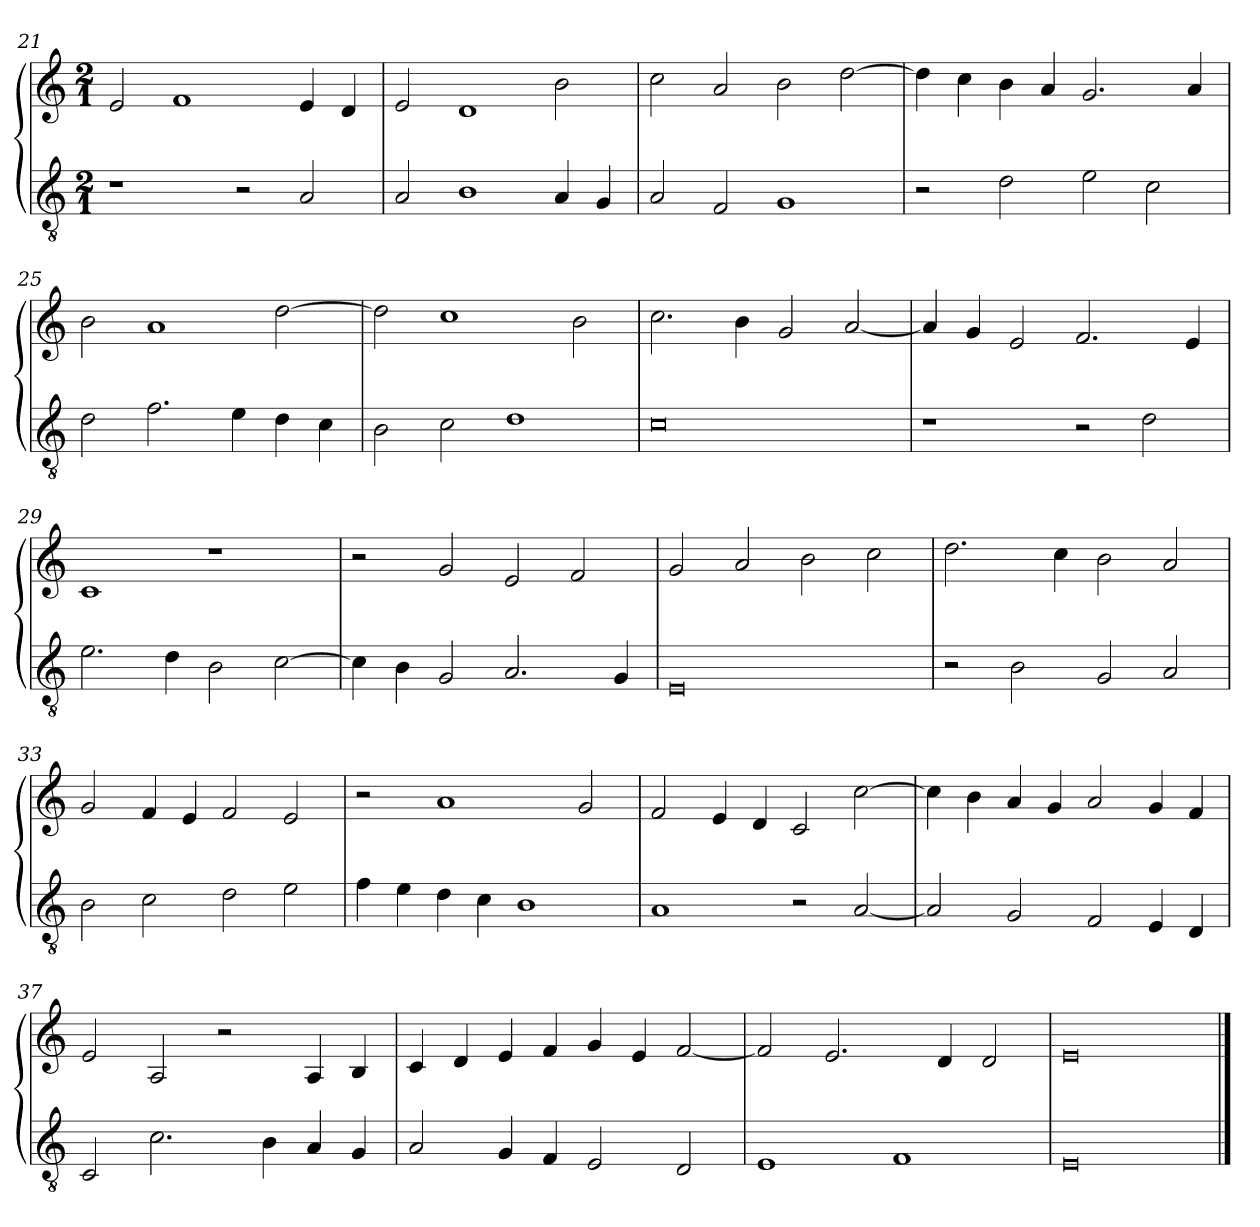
**kern	**kern
*part2	*part1
*staff2	*staff1
*clefGv2	*clefG2
*k[]	*k[]
*M2/1	*M2/1
=21	=21
1r	2e
.	1f
2r	.
2A	4e
.	4d
=22	=22
2A	2e
1B	1d
4A	2b
4G	.
=23	=23
2A	2cc
2F	2a
1G	2b
.	[2dd
=24	=24
2r	4dd]
.	4cc
2d	4b
.	4a
2e	2.g
2c	.
.	4a
=25	=25
2d	2b
2.f	1a
4e	.
4d	[2dd
4c	.
=26	=26
2B	2dd]
2c	1cc
1d	.
.	2b
=27	=27
0c	2.cc
.	4b
.	2g
.	[2a
=28	=28
1r	4a]
.	4g
.	2e
2r	2.f
2d	.
.	4e
=29	=29
2.e	1c
4d	.
2B	1r
[2c	.
=30	=30
4c]	2r
4B	.
2G	2g
2.A	2e
.	2f
4G	.
=31	=31
0E	2g
.	2a
.	2b
.	2cc
=32	=32
2r	2.dd
2B	.
.	4cc
2G	2b
2A	2a
=33	=33
2B	2g
2c	4f
.	4e
2d	2f
2e	2e
=34	=34
4f	2r
4e	.
4d	1a
4c	.
1B	.
.	2g
=35	=35
1A	2f
.	4e
.	4d
2r	2c
[2A	[2cc
=36	=36
2A]	4cc]
.	4b
2G	4a
.	4g
2F	2a
4E	4g
4D	4f
=37	=37
2C	2e
2.c	2A
.	2r
4B	.
4A	4A
4G	4B
=38	=38
2A	4c
.	4d
4G	4e
4F	4f
2E	4g
.	4e
2D	[2f
=39	=39
1E	2f]
.	2.e
1F	.
.	4d
.	2d
=40	=40
0E	0e
==	==
*-	*-
